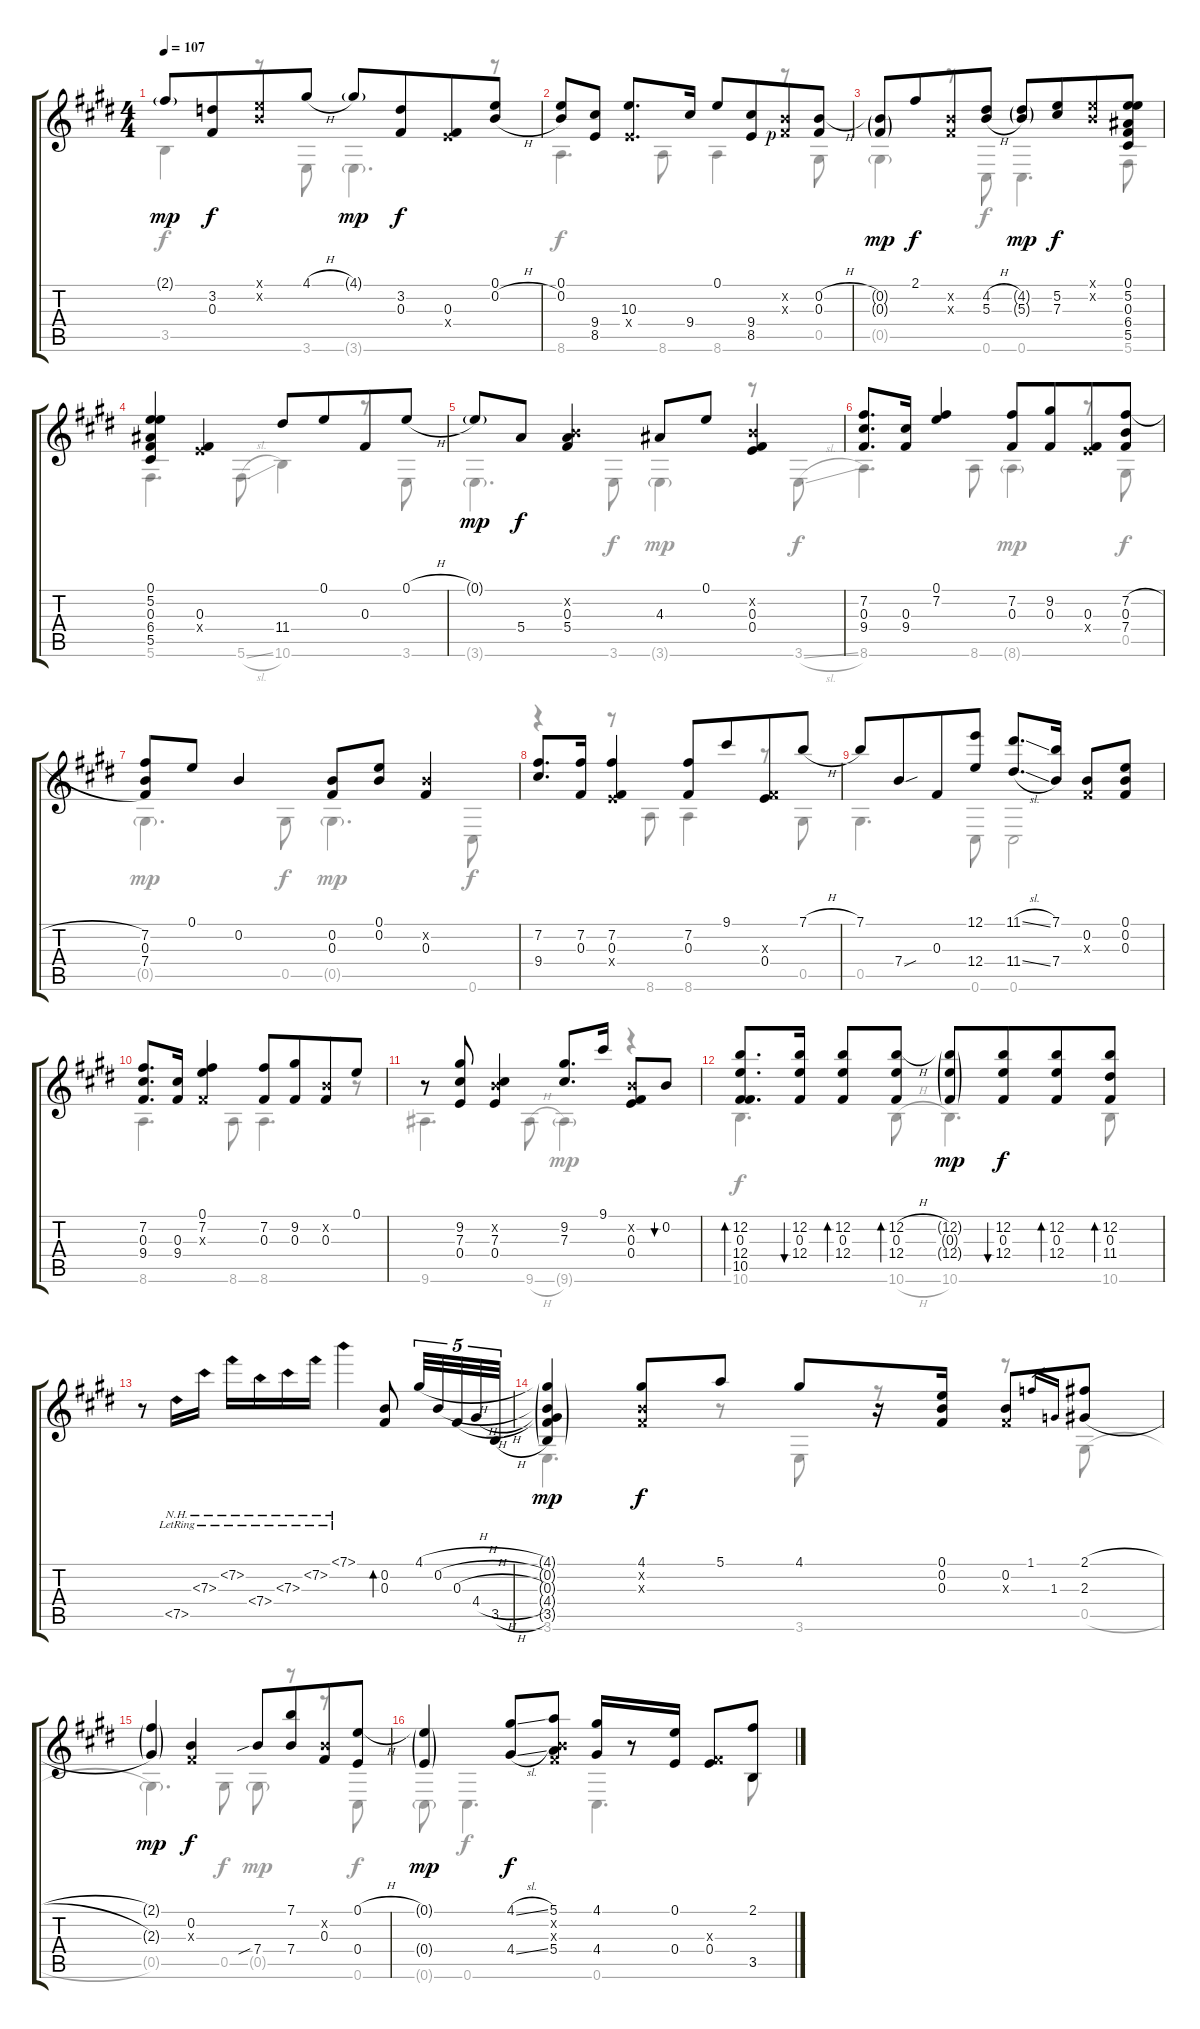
\track "" {instrument acousticguitarsteel}
\staff {score tabs}
\tuning (E4 B3 Gb3 E3 Ab2 Db2) {hide}
\voice
\ts (4 4)
\tempo 107
\clef g2
\ks e
2.1{g}.8{dy mp beam Up} (3.2 0.3).8{dy f beam Up beam merge} (0.1{x} 0.2{x}).8{beam Up} 4.1{h}.8{beam Up} 4.1{g}.8{dy mp beam Up} (3.2 0.3).8{dy f beam Up beam merge} (0.3 0.4{x}).8{beam Up} (0.1 0.2{h}).8{beam Up} |
(0.1 0.2).8{beam Up} (9.4 8.5).8{beam Up} (10.3 0.4{x}).8{d beam Up} 9.4.16{beam Up} 0.1.8{beam Up} (9.4 8.5).8{beam Up beam merge} (0.2{x} 0.3{x rf 1}).8 (0.2{h} 0.3).8 |
(0.2{g} 0.3{g}).8{dy mp} 2.1.8{dy f beam merge} (0.2{x} 0.3{x}).8 (4.2{h} 5.3{h}).8 (4.2{g} 5.3{g}).8{dy mp} (5.2 7.3).8{dy f beam merge} (0.1{x} 0.2{x}).8 (0.1 5.2 0.3 6.4 5.5).8 |
(0.1 5.2 0.3 6.4 5.5).4 (0.3 0.4{x}).4 11.4.8 0.1.8{beam merge} 0.3.8 0.1{h}.8 |
0.1{g}.8{dy mp} 5.4.8{dy f} (0.2{x} 0.3 5.4).4 4.3.8 0.1.8 (0.2{x} 0.3 0.4).4 |
(7.2 0.3 9.4).8{d} (0.3 9.4).16 (0.1 7.2).4 (7.2 0.3).8 (9.2 0.3).8{beam merge} (0.3 0.4{x}).8 (7.2{h} 0.3 7.4).8 |
(7.2 0.3 7.4).8{beam merge} 0.1.8 0.2.4 (0.2 0.3).8{beam merge} (0.1 0.2).8 (0.2{x} 0.3).4 |
(7.2 9.4).8{d} (7.2 0.3).16 (7.2 0.3 0.4{x}).4 (7.2 0.3).8{beam Up} 9.1.8{beam Up beam merge} (0.3{x} 0.4).8{beam Up} 7.1{h}.8{beam Up} |
7.1.8{beam Up} 7.4{sou}.8{beam Up beam merge} 0.3.8{beam Up} (12.1 12.4).8{beam Up} (11.1{sl} 11.4{sl}).8{d beam Up} (7.1 7.4).16{beam Up} (0.2 0.3{x}).8{beam Up} (0.1 0.2 0.3).8{beam Up} |
(7.2 0.3 9.4).8{d beam Up} (0.3 9.4).16{beam Up} (0.1 7.2 0.3{x}).4{beam Up} (7.2 0.3).8{beam Up} (9.2 0.3).8{beam Up beam merge} (0.2{x} 0.3).8{beam Up} 0.1.8{beam Up} |
r.8 (9.2 7.3 0.4).8{beam Up} (0.2{x} 7.3 0.4).4 (9.2 7.3).8{d} 9.1.16 (0.2{x} 0.3 0.4).8 0.2.8{bu 60} |
(12.2 0.3 12.4 10.5).8{d bd 60 beam Up} (12.2 0.3 12.4).16{bu 60 beam Up} (12.2 0.3 12.4).8{bd 60 beam Up} (12.2{h} 0.3 12.4).8{bd 60 beam Up} (12.2{g} 0.3{g} 12.4{g}).8{dy mp beam Up} (12.2 0.3 12.4).8{bu 60 dy f beam Up beam merge} (12.2 0.3 12.4).8{bd 60 beam Up} (12.2 0.3 11.4).8{bd 60 beam Up} |
r.8 7.5{nh lr}.16 7.3{nh lr}.16 7.2{nh lr}.16 7.4{nh lr}.16 7.3{nh lr}.16 7.2{nh lr}.16 7.1{nh lr}.4 (0.2 0.3).8{bd 60} 4.1{h}.32{tu (5 4)} 0.2{h}.32{tu (5 4) beam merge} 0.3{h}.32{tu (5 4)} 4.4{h}.32{tu (5 4) beam merge} 3.5{h}.32{tu (5 4)} |
(4.1{g} 0.2{g} 0.3{g} 4.4{g} 3.5{g}).4{dy mp} (4.1 0.2{x} 0.3{x}).8{dy f} 5.1.8 4.1.8 r.16 (0.1 0.2 0.3).16 (0.2 0.3{x}).8 1.1.16{gr} 1.3.16{gr} (2.1{h} 2.3{h}).8 |
(2.1{g} 2.3{g}).4{dy mp} (0.2 0.3{x}).4{dy f} 7.4{sib}.8 (7.1 7.4).8{beam merge} (0.2{x} 0.3).8 (0.1{h} 0.4).8 |
(0.1{g} 0.4{g}).4{dy mp} (4.1{sl} 4.4{sl}).8{dy f} (5.1 0.2{x} 0.3{x} 5.4).8 (4.1 4.4).16 r.8 (0.1 0.4).16 (0.3{x} 0.4).8 (2.1{h} 3.5).8
\voice
\clef g2
\ottava regular
\simile none
\ks e
3.5.4{dy f} r.8 3.6.8 3.6{g}.4{d dy mp} r.8 |
8.6.4{d dy f} 8.6.8 8.6.4 r.8 0.5.8 |
0.5{g}.4{dy mp} r.8 0.6.8{dy f} 0.6.4{d} 5.6.8 |
5.6.4{d} 5.6{sl}.8 10.6.4 r.8 3.6.8 |
3.6{g}.4{d dy mp} 3.6.8{dy f} 3.6{g}.4{dy mp} r.8 3.6{sl}.8{dy f} |
8.6.4{d} 8.6.8 8.6{g}.4{dy mp} r.8 0.5.8{dy f} |
0.5{g}.4{d dy mp} 0.5.8{dy f} 0.5{g}.4{d dy mp} 0.6.8{dy f} |
r.4 r.8 8.6.8 8.6.4 r.8 0.5.8 |
0.5.4{d} 0.6.8 0.6.2 |
8.6.4{d} 8.6.8 8.6.4{d} r.8 |
9.6.4{d} 9.6{h}.8 9.6{g}.4{dy mp} r.4 |
10.6.4{d dy f} 10.6{h}.8 10.6.4{d} 10.6.8 |
|
3.6.4{d} r.8 3.6.8 r.8 r.8 0.5{h}.8 |
0.5{g}.4{d dy mp} 0.5.8{dy f} 0.5{g}.8{dy mp} r.8 r.8 0.6.8{dy f} |
0.6{g}.8{dy mp} 0.6.4{d dy f} 0.6.4{d} 3.5{h}.8
